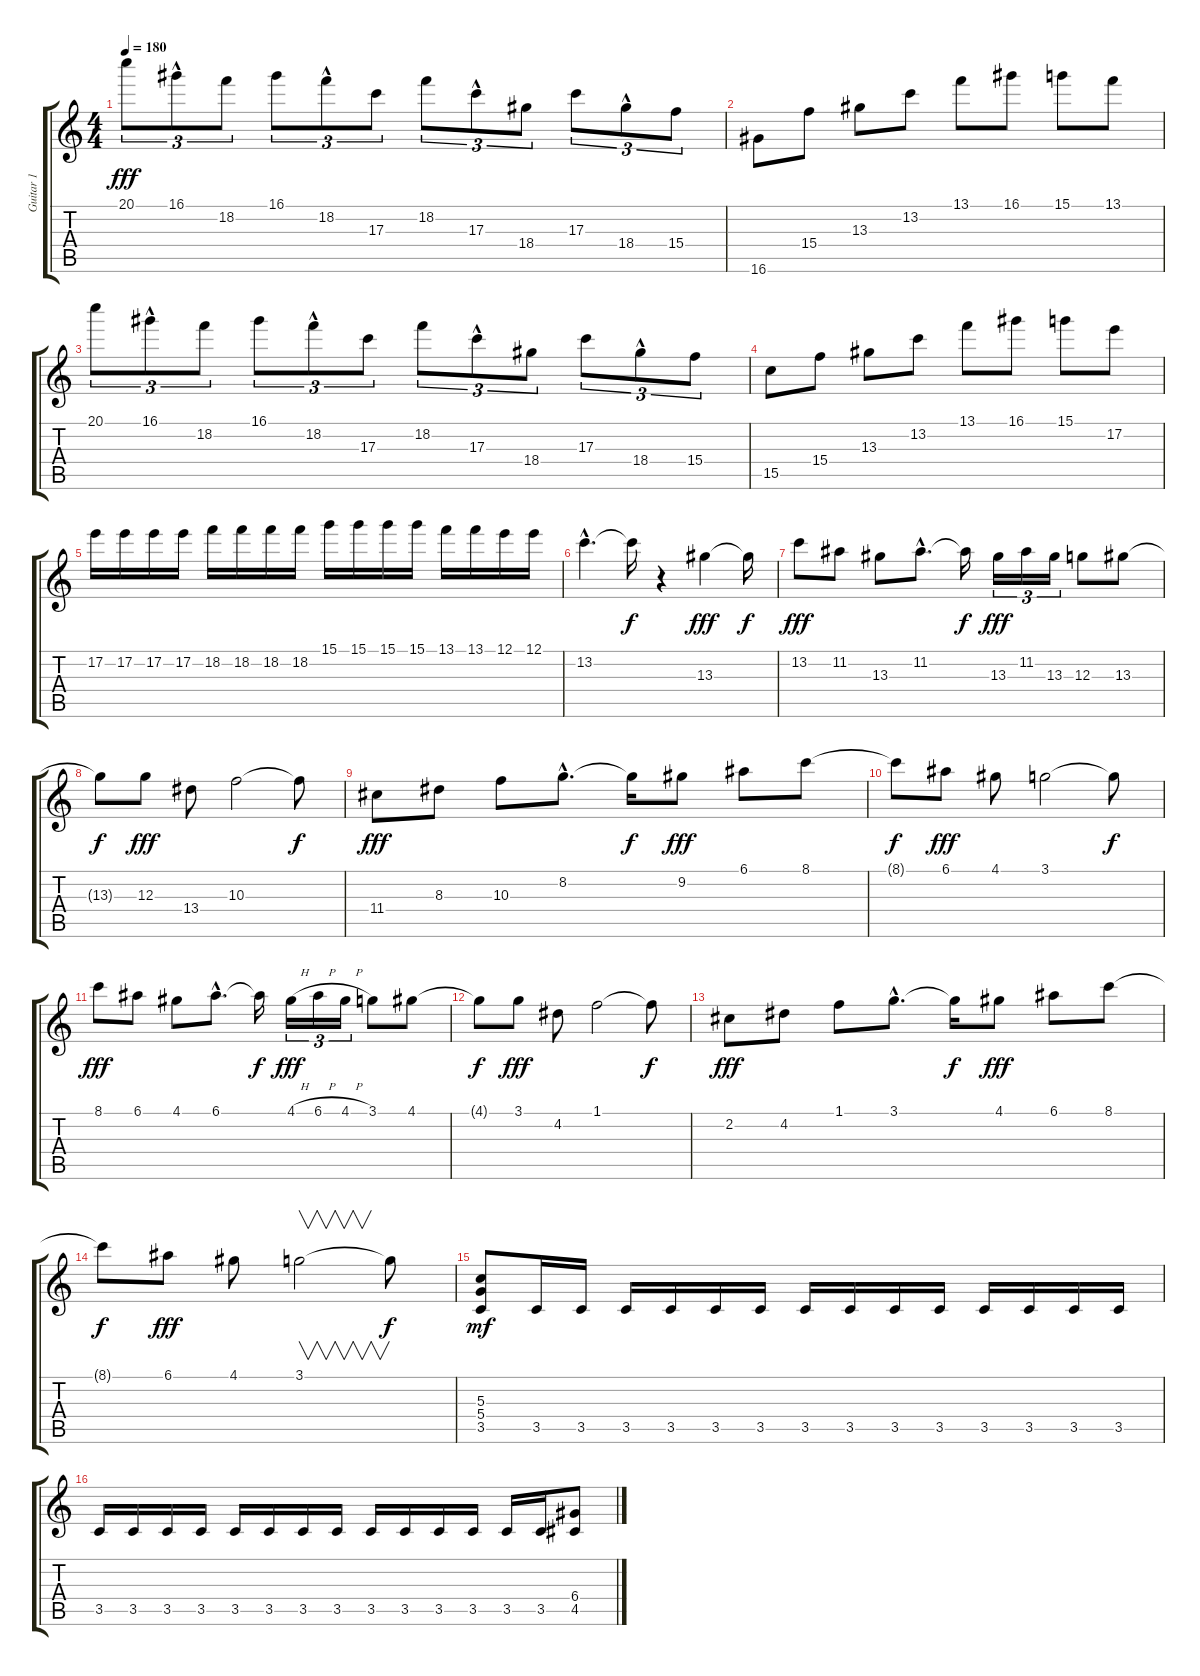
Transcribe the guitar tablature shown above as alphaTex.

\track ("Guitar 1" "Guitar 1") {instrument distortionguitar}
\staff {score tabs}
\tuning (E4 B3 G3 D3 A2 E2) {hide}
\ts (4 4)
\tempo 180
\clef g2
\ks c
20.1.8{tu (3 2) dy fff} 16.1{hac}.8{tu (3 2)} 18.2.8{tu (3 2)} 16.1.8{tu (3 2)} 18.2{hac}.8{tu (3 2)} 17.3.8{tu (3 2)} 18.2.8{tu (3 2)} 17.3{hac}.8{tu (3 2)} 18.4.8{tu (3 2)} 17.3.8{tu (3 2)} 18.4{hac}.8{tu (3 2)} 15.4.8{tu (3 2)} |
16.6.8 15.4.8 13.3.8 13.2.8 13.1.8 16.1.8 15.1.8 13.1.8 |
20.1.8{tu (3 2)} 16.1{hac}.8{tu (3 2)} 18.2.8{tu (3 2)} 16.1.8{tu (3 2)} 18.2{hac}.8{tu (3 2)} 17.3.8{tu (3 2)} 18.2.8{tu (3 2)} 17.3{hac}.8{tu (3 2)} 18.4.8{tu (3 2)} 17.3.8{tu (3 2)} 18.4{hac}.8{tu (3 2)} 15.4.8{tu (3 2)} |
15.5.8 15.4.8 13.3.8 13.2.8 13.1.8 16.1.8 15.1.8 17.2.8 |
17.2.16 17.2.16 17.2.16 17.2.16 18.2.16 18.2.16 18.2.16 18.2.16 15.1.16 15.1.16 15.1.16 15.1.16 13.1.16 13.1.16 12.1.16 12.1.16 |
13.2{hac}.4{d} 13.2{t}.16{dy f} r.4 13.3.4{dy fff} 13.3{t}.16{dy f} |
13.2.8{dy fff} 11.2.8 13.3.8 11.2{hac}.8{d} 11.2{t}.16{dy f} 13.3.16{tu (3 2) dy fff} 11.2.16{tu (3 2)} 13.3.16{tu (3 2)} 12.3.8 13.3.8 |
13.3{t}.8{dy f} 12.3.8{dy fff} 13.4.8 10.3.2 10.3{t}.8{dy f} |
11.4.8{dy fff} 8.3.8 10.3.8 8.2{hac}.8{d} 8.2{t}.16{dy f} 9.2.8{dy fff} 6.1.8 8.1.8 |
8.1{t}.8{dy f} 6.1.8{dy fff} 4.1.8 3.1.2 3.1{t}.8{dy f} |
8.1.8{dy fff} 6.1.8 4.1.8 6.1{hac}.8{d} 6.1{t}.16{dy f} 4.1{h}.16{tu (3 2) dy fff} 6.1{h}.16{tu (3 2)} 4.1{h}.16{tu (3 2)} 3.1.8 4.1.8 |
4.1{t}.8{dy f} 3.1.8{dy fff} 4.2.8 1.1.2 1.1{t}.8{dy f} |
2.2.8{dy fff} 4.2.8 1.1.8 3.1{hac}.8{d} 3.1{t}.16{dy f} 4.1.8{dy fff} 6.1.8 8.1.8 |
8.1{t}.8{dy f} 6.1.8{dy fff} 4.1.8 3.1.2{v} 3.1{t}.8{dy f} |
(5.3 5.4 3.5).8{dy mf} 3.5.16 3.5.16 3.5.16 3.5.16 3.5.16 3.5.16 3.5.16 3.5.16 3.5.16 3.5.16 3.5.16 3.5.16 3.5.16 3.5.16 |
3.5.16 3.5.16 3.5.16 3.5.16 3.5.16 3.5.16 3.5.16 3.5.16 3.5.16 3.5.16 3.5.16 3.5.16 3.5.16 3.5.16 (6.4 4.5).8
